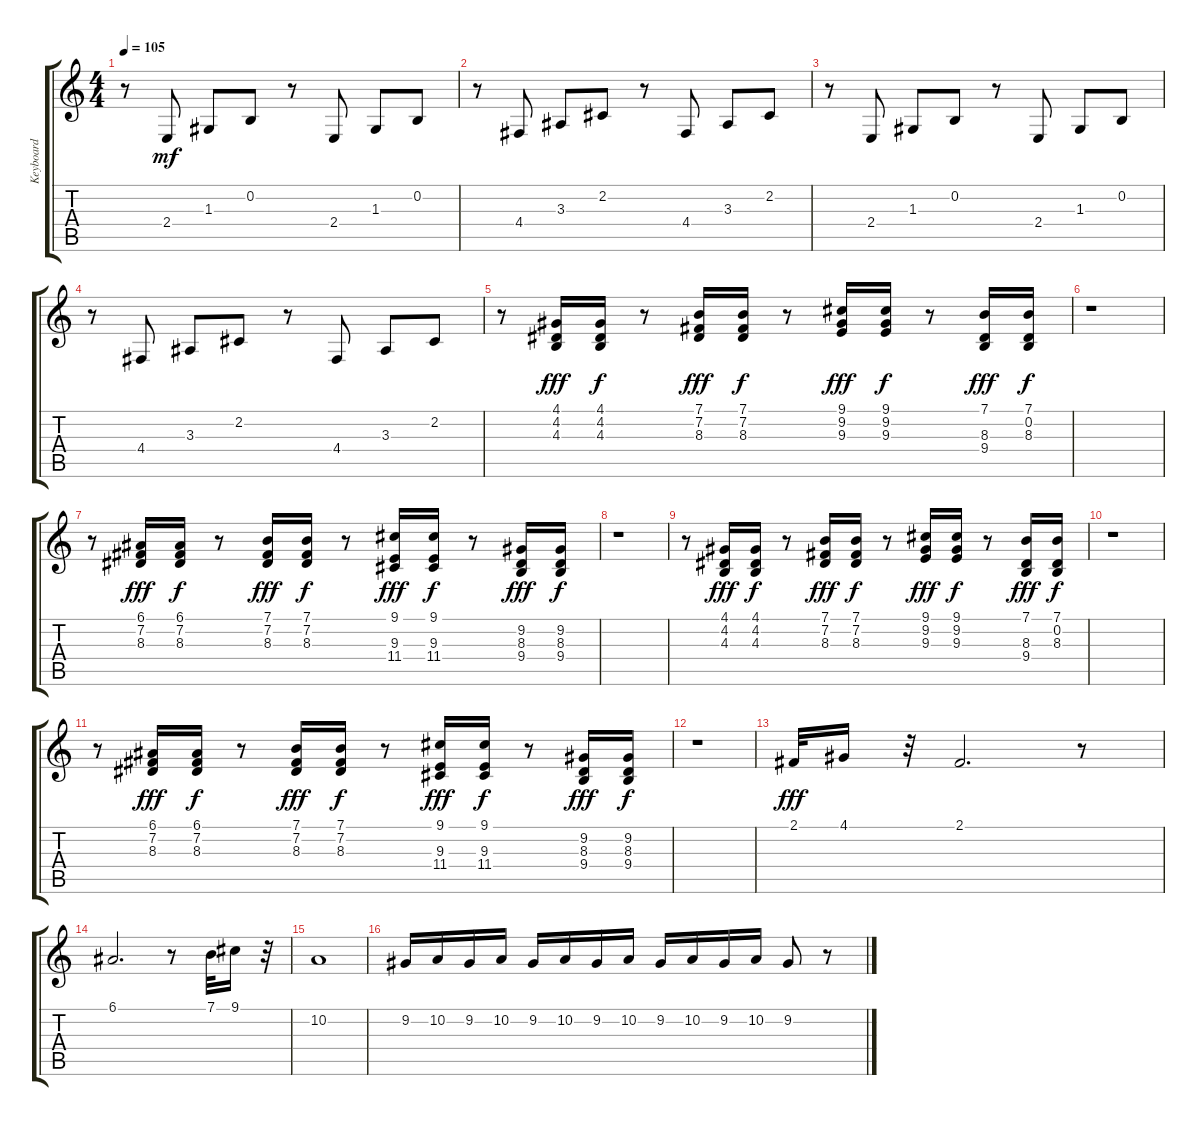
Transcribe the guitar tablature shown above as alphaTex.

\track ("Keyboard" "Keyboard") {instrument pad1newage}
\staff {score tabs}
\tuning (E4 B3 G3 D3 A2 E2) {hide}
\ts (4 4)
\tempo 105
\clef g2
\ks c
r.8{dy mf} 2.4.8 1.3.8 0.2.8 r.8 2.4.8 1.3.8 0.2.8 |
r.8 4.4.8 3.3.8 2.2.8 r.8 4.4.8 3.3.8 2.2.8 |
r.8 2.4.8 1.3.8 0.2.8 r.8 2.4.8 1.3.8 0.2.8 |
r.8 4.4.8 3.3.8 2.2.8 r.8 4.4.8 3.3.8 2.2.8 |
r.8 (4.1 4.2 4.3).16{dy fff instrument distortionguitar} (4.1 4.2 4.3).16{dy f} r.8 (7.1 7.2 8.3).16{dy fff} (7.1 7.2 8.3).16{dy f} r.8 (9.1 9.2 9.3).16{dy fff} (9.1 9.2 9.3).16{dy f} r.8 (7.1 8.3 9.4).16{dy fff} (7.1 0.2 8.3).16{dy f} |
r.1 |
r.8 (6.1 7.2 8.3).16{dy fff} (6.1 7.2 8.3).16{dy f} r.8 (7.1 7.2 8.3).16{dy fff} (7.1 7.2 8.3).16{dy f} r.8 (9.1 9.3 11.4).16{dy fff} (9.1 9.3 11.4).16{dy f} r.8 (9.2 8.3 9.4).16{dy fff} (9.2 8.3 9.4).16{dy f} |
r.1 |
r.8 (4.1 4.2 4.3).16{dy fff} (4.1 4.2 4.3).16{dy f} r.8 (7.1 7.2 8.3).16{dy fff} (7.1 7.2 8.3).16{dy f} r.8 (9.1 9.2 9.3).16{dy fff} (9.1 9.2 9.3).16{dy f} r.8 (7.1 8.3 9.4).16{dy fff} (7.1 0.2 8.3).16{dy f} |
r.1 |
r.8 (6.1 7.2 8.3).16{dy fff} (6.1 7.2 8.3).16{dy f} r.8 (7.1 7.2 8.3).16{dy fff} (7.1 7.2 8.3).16{dy f} r.8 (9.1 9.3 11.4).16{dy fff} (9.1 9.3 11.4).16{dy f} r.8 (9.2 8.3 9.4).16{dy fff} (9.2 8.3 9.4).16{dy f} |
r.1 |
2.1.32{dy fff instrument distortionguitar} 4.1.16 r.32 2.1.2{d} r.8 |
6.1.2{d} r.8 7.1.32 9.1.16 r.32 |
10.2.1 |
9.2.16 10.2.16 9.2.16 10.2.16 9.2.16 10.2.16 9.2.16 10.2.16 9.2.16 10.2.16 9.2.16 10.2.16 9.2.8 r.8
